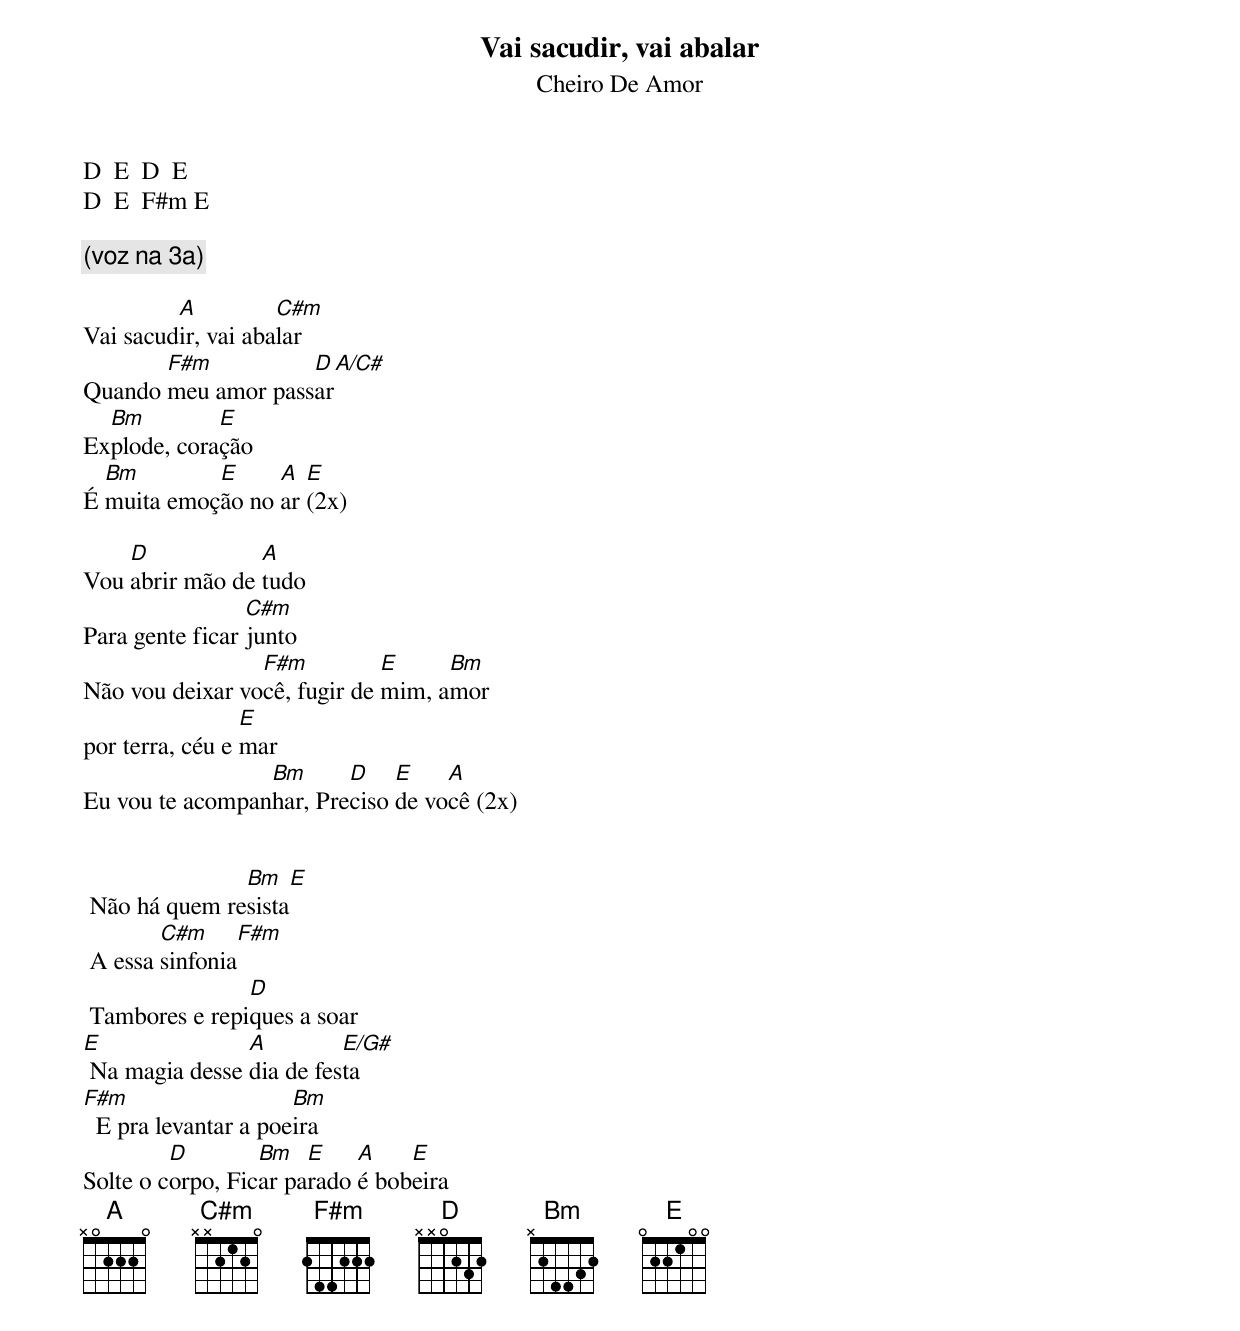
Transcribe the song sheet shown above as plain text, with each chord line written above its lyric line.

Vai sacudir, vai abalar
Cheiro De Amor


D  E  D  E
D  E  F#m E

(voz na 3a)

         A          C#m
Vai sacudir, vai abalar
       F#m          D  A/C#
Quando meu amor passar
  Bm         E
Explode, coração
  Bm        E     A  E
É muita emoção no ar (2x)

    D            A
Vou abrir mão de tudo
                 C#m
Para gente ficar junto
                 F#m          E     Bm
Não vou deixar você, fugir de mim, amor
                 E
por terra, céu e mar
                 Bm      D    E    A
Eu vou te acompanhar, Preciso de você (2x)


               Bm    E
 Não há quem resista
        C#m     F#m
 A essa sinfonia
                D
 Tambores e repiques a soar
E               A         E/G#
 Na magia desse dia de festa
F#m                   Bm
  E pra levantar a poeira
         D        Bm   E    A    E
Solte o corpo, Ficar parado é bobeira
